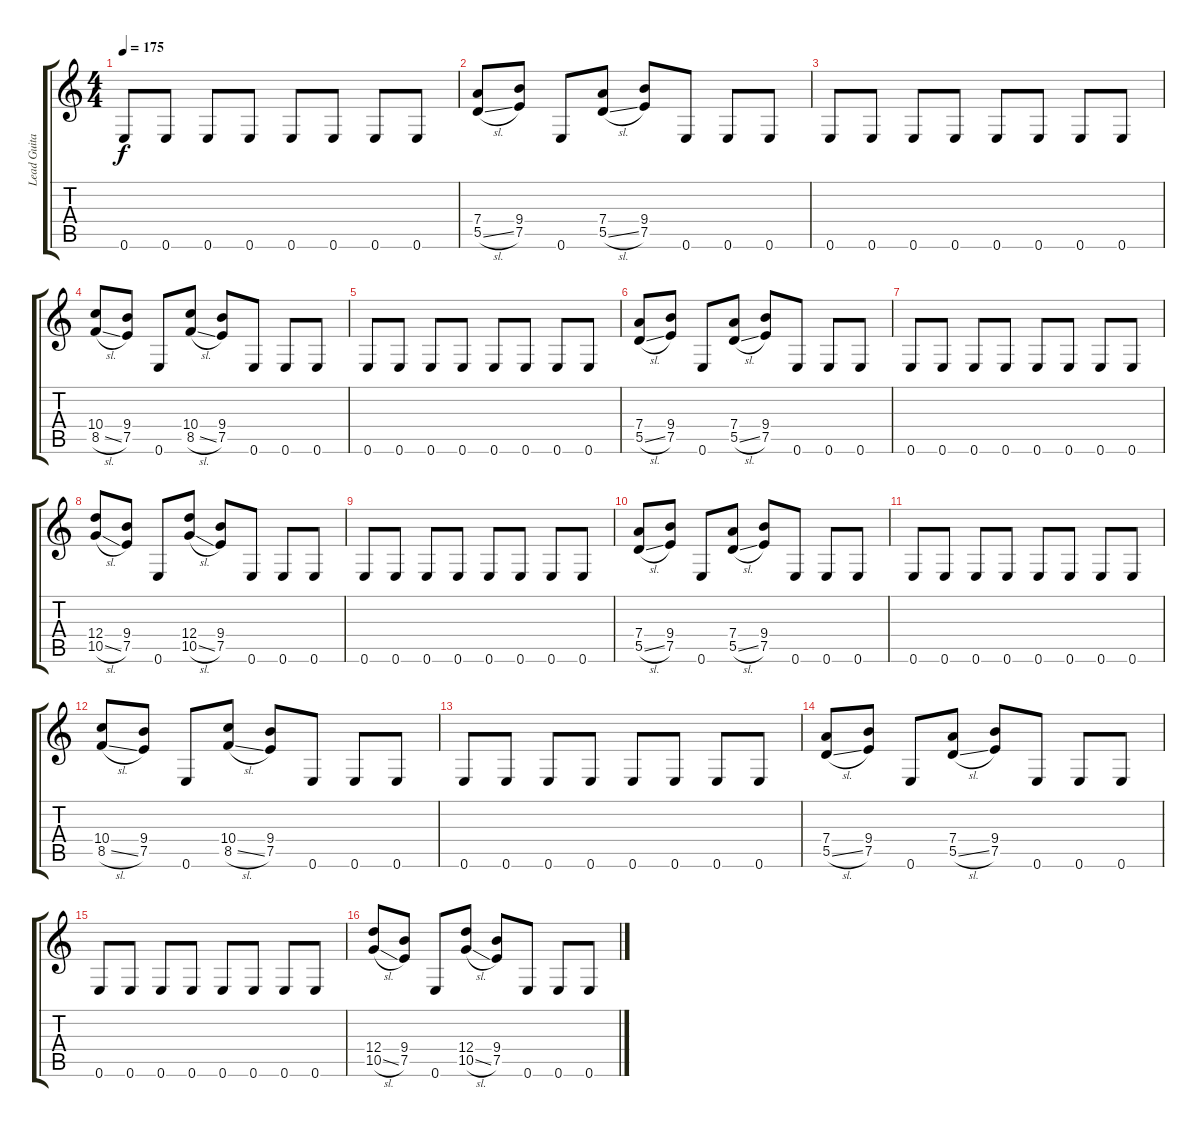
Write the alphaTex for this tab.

\track ("Lead Guitars" "Lead Guita") {instrument distortionguitar}
\staff {score tabs}
\tuning (E4 B3 G3 D3 A2 E2) {hide}
\ts (4 4)
\tempo 175
\clef g2
\ks c
0.6.8{dy f} 0.6.8 0.6.8 0.6.8 0.6.8 0.6.8 0.6.8 0.6.8 |
(7.4 5.5{sl}).8 (9.4 7.5).8 0.6.8 (7.4 5.5{sl}).8 (9.4 7.5).8 0.6.8 0.6.8 0.6.8 |
0.6.8 0.6.8 0.6.8 0.6.8 0.6.8 0.6.8 0.6.8 0.6.8 |
(10.4 8.5{sl}).8 (9.4 7.5).8 0.6.8 (10.4 8.5{sl}).8 (9.4 7.5).8 0.6.8 0.6.8 0.6.8 |
0.6.8 0.6.8 0.6.8 0.6.8 0.6.8 0.6.8 0.6.8 0.6.8 |
(7.4 5.5{sl}).8 (9.4 7.5).8 0.6.8 (7.4 5.5{sl}).8 (9.4 7.5).8 0.6.8 0.6.8 0.6.8 |
0.6.8 0.6.8 0.6.8 0.6.8 0.6.8 0.6.8 0.6.8 0.6.8 |
(12.4 10.5{sl}).8 (9.4 7.5).8 0.6.8 (12.4 10.5{sl}).8 (9.4 7.5).8 0.6.8 0.6.8 0.6.8 |
0.6.8 0.6.8 0.6.8 0.6.8 0.6.8 0.6.8 0.6.8 0.6.8 |
(7.4 5.5{sl}).8 (9.4 7.5).8 0.6.8 (7.4 5.5{sl}).8 (9.4 7.5).8 0.6.8 0.6.8 0.6.8 |
0.6.8 0.6.8 0.6.8 0.6.8 0.6.8 0.6.8 0.6.8 0.6.8 |
(10.4 8.5{sl}).8 (9.4 7.5).8 0.6.8 (10.4 8.5{sl}).8 (9.4 7.5).8 0.6.8 0.6.8 0.6.8 |
0.6.8 0.6.8 0.6.8 0.6.8 0.6.8 0.6.8 0.6.8 0.6.8 |
(7.4 5.5{sl}).8 (9.4 7.5).8 0.6.8 (7.4 5.5{sl}).8 (9.4 7.5).8 0.6.8 0.6.8 0.6.8 |
0.6.8 0.6.8 0.6.8 0.6.8 0.6.8 0.6.8 0.6.8 0.6.8 |
(12.4 10.5{sl}).8 (9.4 7.5).8 0.6.8 (12.4 10.5{sl}).8 (9.4 7.5).8 0.6.8 0.6.8 0.6.8
